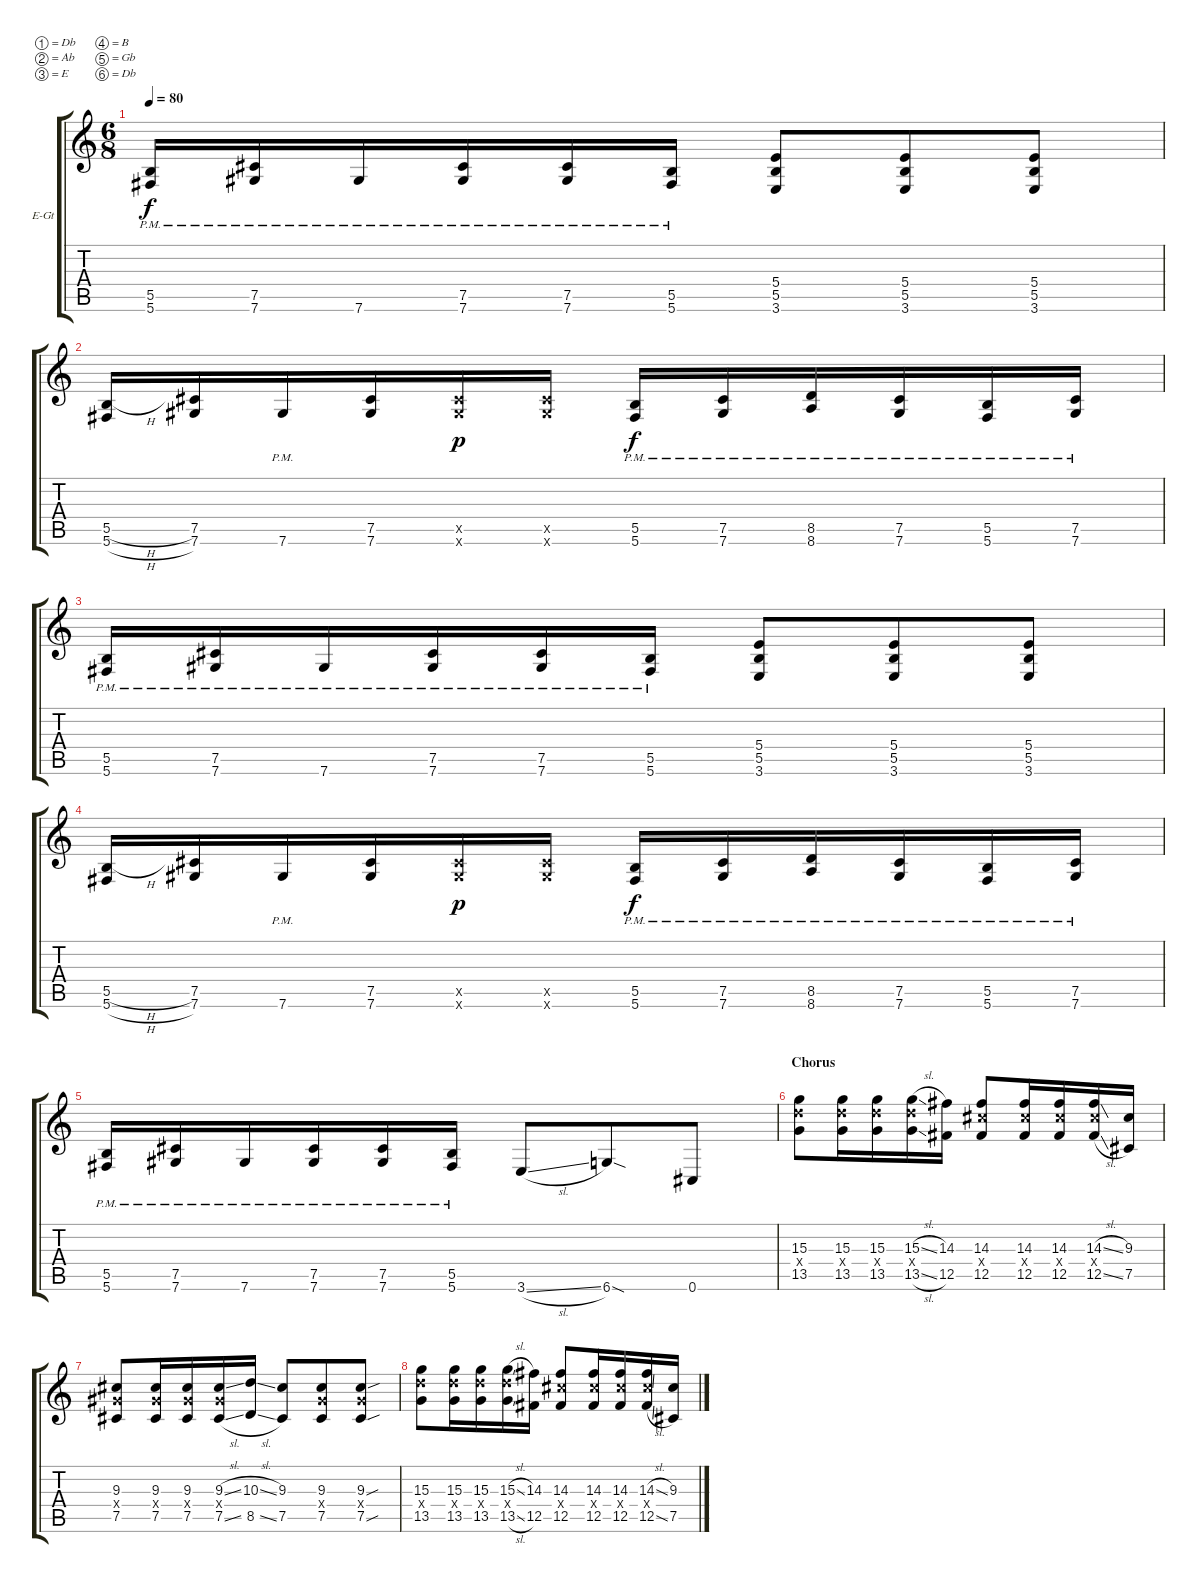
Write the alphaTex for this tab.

\defaultSystemsLayout 4
\bracketExtendMode groupsimilarinstruments
\firstSystemTrackNameOrientation horizontal
\otherSystemsTrackNameOrientation horizontal
\track ("Electric Guitar" "E-Gt") {instrument overdrivenguitar}
\staff {score tabs}
\tuning (Db4 Ab3 E3 B2 Gb2 Db2)
\ts (6 8)
\tempo 80
\clef g2
\ks c
(5.6{pm} 5.5{pm}).16{dy f} (7.5{pm} 7.6{pm}).16 7.6{pm}.16 (7.6{pm} 7.5{pm}).16 (7.6{pm} 7.5{pm}).16 (5.5{pm} 5.6{pm}).16 (5.4 3.6 5.5).8 (5.4 5.5 3.6).8 (5.4 5.5 3.6).8 |
(5.6{h} 5.5{h}).16 (7.5 7.6).16 7.6{pm}.16 (7.6 7.5).16 (7.6{x} 7.5{x}).16{dy p} (7.6{x} 7.5{x}).16 (5.6{pm} 5.5{pm}).16{dy f} (7.6{pm} 7.5{pm}).16 (8.5{pm} 8.6{pm}).16 (7.6{pm} 7.5{pm}).16 (5.6{pm} 5.5{pm}).16 (7.5{pm} 7.6{pm}).16 |
(5.6{pm} 5.5{pm}).16 (7.5{pm} 7.6{pm}).16 7.6{pm}.16 (7.6{pm} 7.5{pm}).16 (7.6{pm} 7.5{pm}).16 (5.5{pm} 5.6{pm}).16 (5.4 3.6 5.5).8 (5.4 5.5 3.6).8 (5.4 5.5 3.6).8 |
(5.6{h} 5.5{h}).16 (7.5 7.6).16 7.6{pm}.16 (7.6 7.5).16 (7.6{x} 7.5{x}).16{dy p} (7.6{x} 7.5{x}).16 (5.6{pm} 5.5{pm}).16{dy f} (7.6{pm} 7.5{pm}).16 (8.5{pm} 8.6{pm}).16 (7.6{pm} 7.5{pm}).16 (5.6{pm} 5.5{pm}).16 (7.5{pm} 7.6{pm}).16 |
(5.6{pm} 5.5{pm}).16 (7.5{pm} 7.6{pm}).16 7.6{pm}.16 (7.6{pm} 7.5{pm}).16 (7.6{pm} 7.5{pm}).16 (5.5{pm} 5.6{pm}).16 3.6{sl}.8 6.6{sod}.8 0.6.8 |
\section ("" "Chorus")
(13.5 15.3 15.4{x}).8 (13.5 15.3 15.4{x}).16 (13.5 15.3 15.4{x}).16 (13.5{sl} 15.3{sl} 15.4{x}).16 (12.5 14.3).16 (14.3 14.4{x} 12.5).8 (14.3 12.5 14.4{x}).16 (14.3 12.5 14.4{x}).16 (14.3{sl} 12.5{sl} 14.4{x}).16 (9.3 7.5).16 |
(7.5 9.4{x} 9.3).8 (7.5 9.4{x} 9.3).16 (7.5 9.4{x} 9.3).16 (9.3{sl} 9.4{x} 7.5{sl}).16 (8.5{sl} 10.3{sl}).16 (7.5 9.3).8 (7.5 9.4{x} 9.3).8 (7.5{sou} 9.4{x} 9.3{sou}).8 |
(13.5 15.3 15.4{x}).8 (13.5 15.3 15.4{x}).16 (13.5 15.3 15.4{x}).16 (13.5{sl} 15.3{sl} 15.4{x}).16 (12.5 14.3).16 (14.3 14.4{x} 12.5).8 (14.3 12.5 14.4{x}).16 (14.3 12.5 14.4{x}).16 (14.3{sl} 12.5{sl} 14.4{x}).16 (9.3 7.5).16
